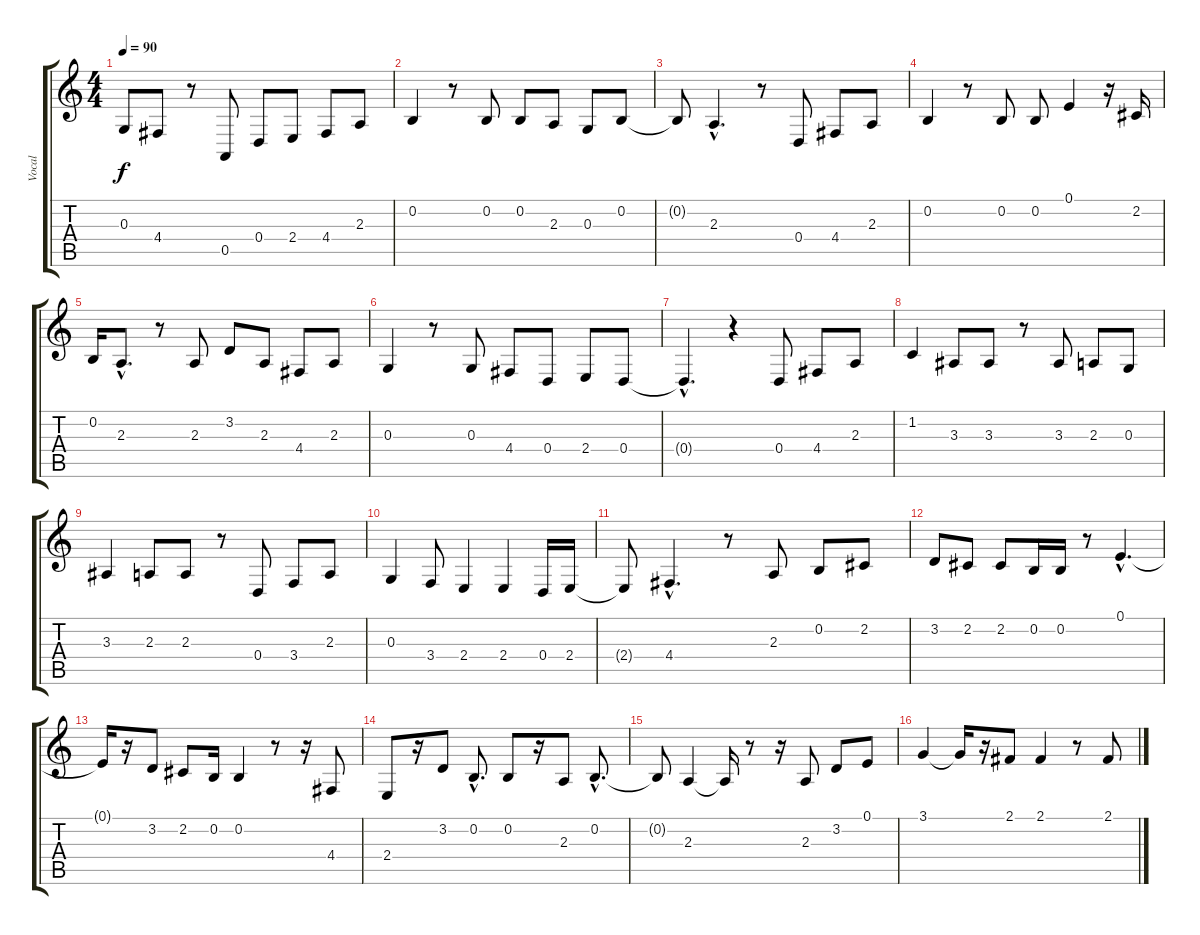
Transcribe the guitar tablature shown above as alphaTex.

\track ("Vocal" "Vocal") {instrument musicbox}
\staff {score tabs}
\tuning (E4 B3 G3 D3 A2 E2) {hide}
\ts (4 4)
\tempo 90
\clef g2
\ks c
0.3{t}.8{dy f} 4.4.8 r.8 0.5.8 0.4.8 2.4.8 4.4.8 2.3.8 |
0.2.4 r.8 0.2.8 0.2.8 2.3.8 0.3.8 0.2.8 |
0.2{t}.8 2.3{hac}.4{d} r.8 0.4.8 4.4.8 2.3.8 |
0.2.4 r.8 0.2.8 0.2.8 0.1.4 r.16 2.2.16 |
0.2.16 2.3{hac}.8{d} r.8 2.3.8 3.2.8 2.3.8 4.4.8 2.3.8 |
0.3.4 r.8 0.3.8 4.4.8 0.4.8 2.4.8 0.4.8 |
0.4{hac t}.4{d} r.4 0.4.8 4.4.8 2.3.8 |
1.2.4 3.3.8 3.3.8 r.8 3.3.8 2.3.8 0.3.8 |
3.3.4 2.3.8 2.3.8 r.8 0.4.8 3.4.8 2.3.8 |
0.3.4 3.4.8 2.4.4 2.4.4 0.4.16 2.4.16 |
2.4{t}.8 4.4{hac}.4{d} r.8 2.3.8 0.2.8 2.2.8 |
3.2.8 2.2.8 2.2.8 0.2.16 0.2.16 r.8 0.1{hac}.4{d} |
0.1{t}.16 r.16 3.2.8 2.2.8 0.2.16 0.2.4 r.8 r.16 4.4.8 |
2.4.8 r.16 3.2.8 0.2{hac}.8{d} 0.2.8 r.16 2.3.8 0.2{hac}.8{d} |
0.2{t}.8 2.3.4 2.3{t}.16 r.8 r.16 2.3.8 3.2.8 0.1.8 |
3.1.4 3.1{t}.16 r.16 2.1.8 2.1.4 r.8 2.1.8
